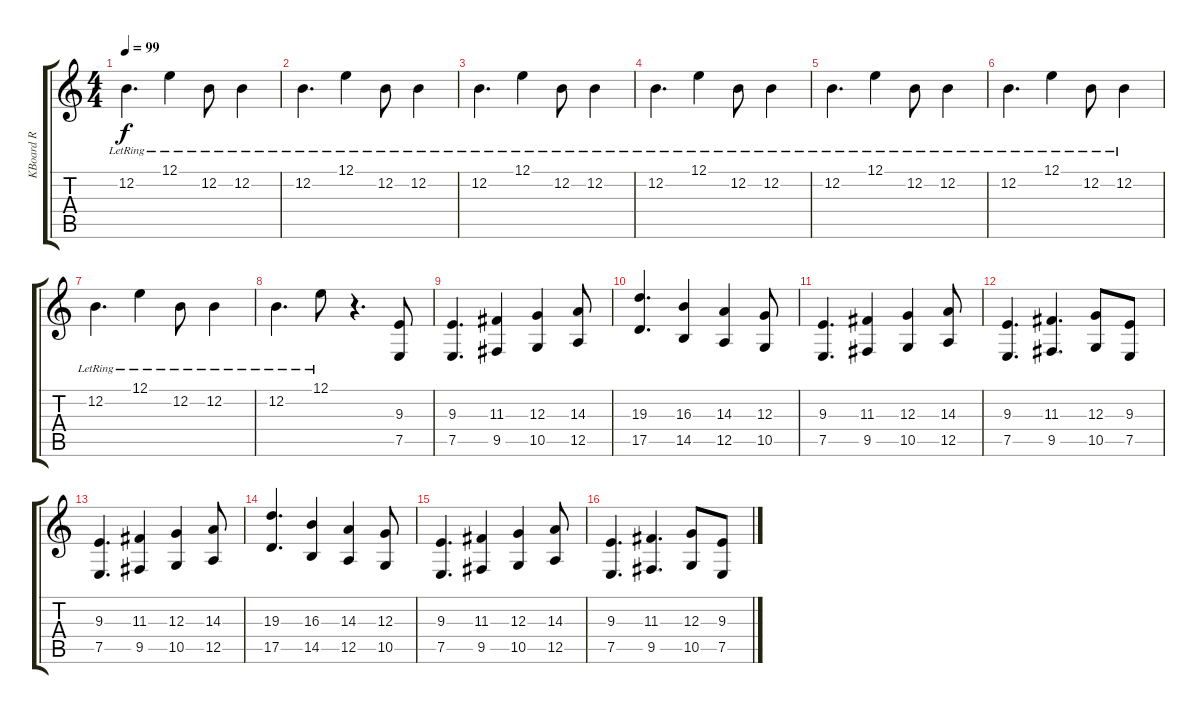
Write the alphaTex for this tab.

\track ("KBoard R" "KBoard R") {instrument acousticgrandpiano}
\staff {score tabs}
\tuning (E4 B3 G3 D3 A2 E2) {hide}
\ts (4 4)
\tempo 99
\clef g2
\ks c
12.2{lr}.4{d dy f} 12.1{lr}.4 12.2{lr}.8 12.2{lr}.4 |
12.2{lr}.4{d} 12.1{lr}.4 12.2{lr}.8 12.2{lr}.4 |
12.2{lr}.4{d} 12.1{lr}.4 12.2{lr}.8 12.2{lr}.4 |
12.2{lr}.4{d} 12.1{lr}.4 12.2{lr}.8 12.2{lr}.4 |
12.2{lr}.4{d} 12.1{lr}.4 12.2{lr}.8 12.2{lr}.4 |
12.2{lr}.4{d} 12.1{lr}.4 12.2{lr}.8 12.2{lr}.4 |
12.2{lr}.4{d} 12.1{lr}.4 12.2{lr}.8 12.2{lr}.4 |
12.2{lr}.4{d} 12.1{lr}.8 r.4{d volume 7 instrument stringensemble1} (9.3 7.5).8 |
(9.3 7.5).4{d} (11.3 9.5).4 (12.3 10.5).4 (14.3 12.5).8 |
(19.3 17.5).4{d} (16.3 14.5).4 (14.3 12.5).4 (12.3 10.5).8 |
(9.3 7.5).4{d} (11.3 9.5).4 (12.3 10.5).4 (14.3 12.5).8 |
(9.3 7.5).4{d} (11.3 9.5).4{d} (12.3 10.5).8 (9.3 7.5).8 |
(9.3 7.5).4{d} (11.3 9.5).4 (12.3 10.5).4 (14.3 12.5).8 |
(19.3 17.5).4{d} (16.3 14.5).4 (14.3 12.5).4 (12.3 10.5).8 |
(9.3 7.5).4{d} (11.3 9.5).4 (12.3 10.5).4 (14.3 12.5).8 |
(9.3 7.5).4{d} (11.3 9.5).4{d} (12.3 10.5).8 (9.3 7.5).8
